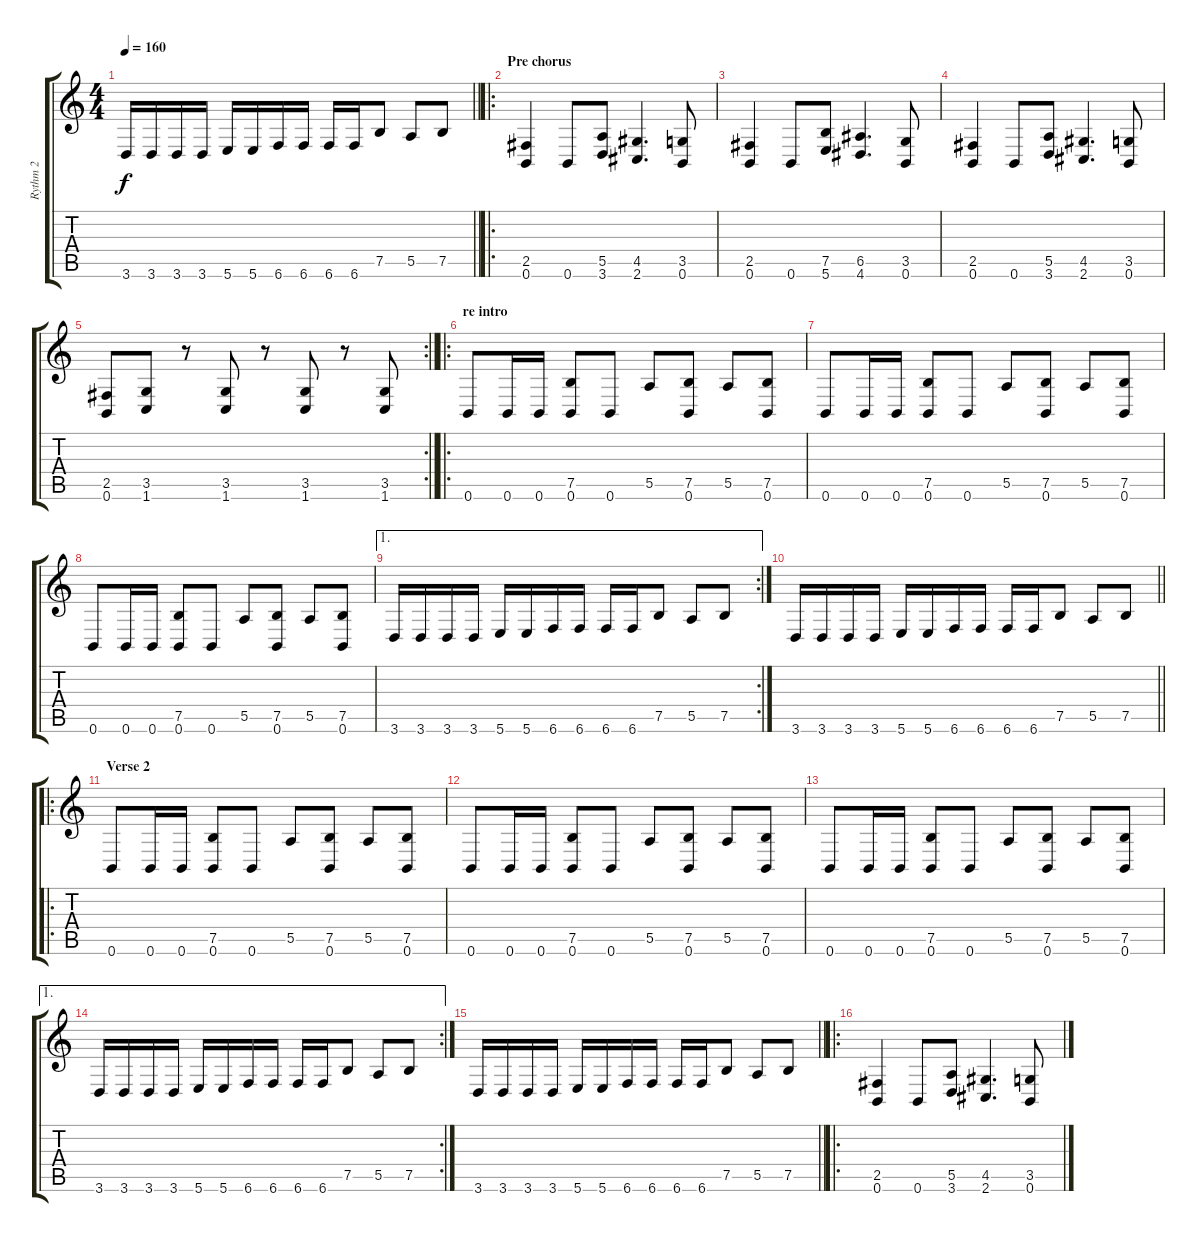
\track ("Rythm 2" "Rythm 2") {instrument distortionguitar}
\staff {score tabs}
\tuning (B3 Gb3 D3 A2 E2 B1) {hide}
\ts (4 4)
\tempo 160
\clef g2
\barLineRight lightlight
\ks c
3.6.16{dy f} 3.6.16 3.6.16 3.6.16 5.6.16 5.6.16 6.6.16 6.6.16 6.6.16 6.6.16 7.5.8 5.5.8 7.5.8 |
\ro
\section ("" "Pre chorus")
(2.5 0.6).4 0.6.8 (5.5 3.6).8 (4.5 2.6).4{d} (3.5 0.6).8 |
(2.5 0.6).4 0.6.8 (7.5 5.6).8 (6.5 4.6).4{d} (3.5 0.6).8 |
(2.5 0.6).4 0.6.8 (5.5 3.6).8 (4.5 2.6).4{d} (3.5 0.6).8 |
\rc 2
\barLineRight lightlight
(2.5 0.6).8 (3.5 1.6).8 r.8 (3.5 1.6).8 r.8 (3.5 1.6).8 r.8 (3.5 1.6).8 |
\ro
\section ("" "re intro")
0.6.8 0.6.16 0.6.16 (7.5 0.6).8 0.6.8 5.5.8 (7.5 0.6).8 5.5.8 (7.5 0.6).8 |
0.6.8 0.6.16 0.6.16 (7.5 0.6).8 0.6.8 5.5.8 (7.5 0.6).8 5.5.8 (7.5 0.6).8 |
0.6.8 0.6.16 0.6.16 (7.5 0.6).8 0.6.8 5.5.8 (7.5 0.6).8 5.5.8 (7.5 0.6).8 |
\ae 1
\rc 2
3.6.16 3.6.16 3.6.16 3.6.16 5.6.16 5.6.16 6.6.16 6.6.16 6.6.16 6.6.16 7.5.8 5.5.8 7.5.8 |
\barLineRight lightlight
3.6.16 3.6.16 3.6.16 3.6.16 5.6.16 5.6.16 6.6.16 6.6.16 6.6.16 6.6.16 7.5.8 5.5.8 7.5.8 |
\ro
\section ("" "Verse 2")
0.6.8 0.6.16 0.6.16 (7.5 0.6).8 0.6.8 5.5.8 (7.5 0.6).8 5.5.8 (7.5 0.6).8 |
0.6.8 0.6.16 0.6.16 (7.5 0.6).8 0.6.8 5.5.8 (7.5 0.6).8 5.5.8 (7.5 0.6).8 |
0.6.8 0.6.16 0.6.16 (7.5 0.6).8 0.6.8 5.5.8 (7.5 0.6).8 5.5.8 (7.5 0.6).8 |
\ae 1
\rc 2
3.6.16 3.6.16 3.6.16 3.6.16 5.6.16 5.6.16 6.6.16 6.6.16 6.6.16 6.6.16 7.5.8 5.5.8 7.5.8 |
\barLineRight lightlight
3.6.16 3.6.16 3.6.16 3.6.16 5.6.16 5.6.16 6.6.16 6.6.16 6.6.16 6.6.16 7.5.8 5.5.8 7.5.8 |
\ro
(2.5 0.6).4 0.6.8 (5.5 3.6).8 (4.5 2.6).4{d} (3.5 0.6).8
